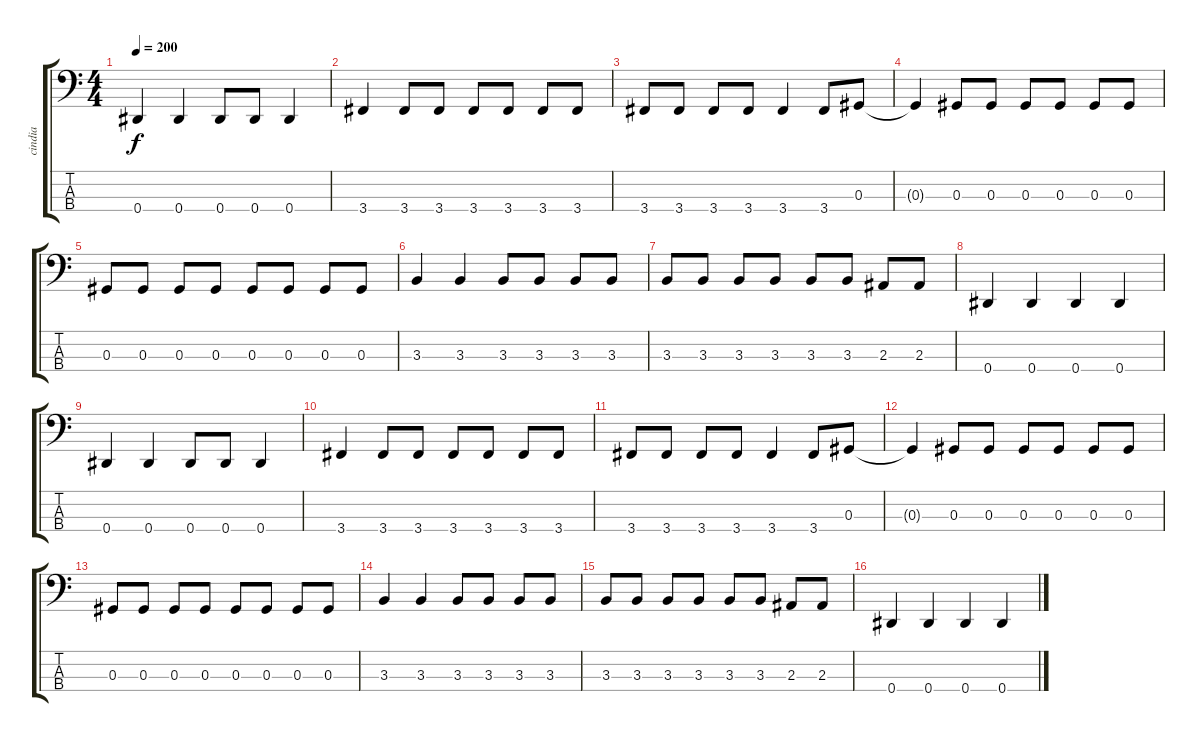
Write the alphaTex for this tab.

\track ("cindia" "cindia") {instrument electricbasspick}
\staff {score tabs}
\tuning (Gb2 Db2 Ab1 Eb1) {hide}
\ts (4 4)
\tempo 200
\clef f4
\ks c
0.4.4{dy f} 0.4.4 0.4.8 0.4.8 0.4.4 |
3.4.4 3.4.8 3.4.8 3.4.8 3.4.8 3.4.8 3.4.8 |
3.4.8 3.4.8 3.4.8 3.4.8 3.4.4 3.4.8 0.3.8 |
0.3{t}.4 0.3.8 0.3.8 0.3.8 0.3.8 0.3.8 0.3.8 |
0.3.8 0.3.8 0.3.8 0.3.8 0.3.8 0.3.8 0.3.8 0.3.8 |
3.3.4 3.3.4 3.3.8 3.3.8 3.3.8 3.3.8 |
3.3.8 3.3.8 3.3.8 3.3.8 3.3.8 3.3.8 2.3.8 2.3.8 |
0.4.4 0.4.4 0.4.4 0.4.4 |
0.4.4 0.4.4 0.4.8 0.4.8 0.4.4 |
3.4.4 3.4.8 3.4.8 3.4.8 3.4.8 3.4.8 3.4.8 |
3.4.8 3.4.8 3.4.8 3.4.8 3.4.4 3.4.8 0.3.8 |
0.3{t}.4 0.3.8 0.3.8 0.3.8 0.3.8 0.3.8 0.3.8 |
0.3.8 0.3.8 0.3.8 0.3.8 0.3.8 0.3.8 0.3.8 0.3.8 |
3.3.4 3.3.4 3.3.8 3.3.8 3.3.8 3.3.8 |
3.3.8 3.3.8 3.3.8 3.3.8 3.3.8 3.3.8 2.3.8 2.3.8 |
0.4.4 0.4.4 0.4.4 0.4.4
